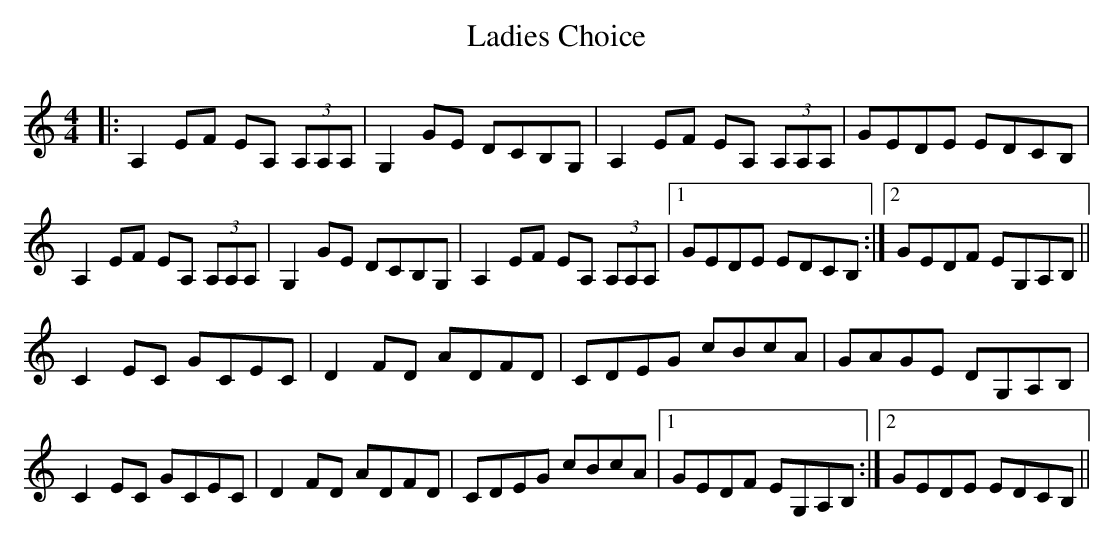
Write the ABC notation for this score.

X:1
T: Ladies Choice
M: 4/4
L: 1/8
K: Amin
|:A,2 EF EA, (3A,A,A,|G,2 GE DCB,G,|A,2 EF EA, (3A,A,A,|GEDE EDCB,|
A,2 EF EA, (3A,A,A,|G,2 GE DCB,G,|A,2 EF EA, (3A,A,A,|1 GEDE EDCB,:|2 GEDF EG,A,B,||
C2 EC GCEC|D2FD ADFD|CDEG cBcA|GAGE DG,A,B,|
C2 EC GCEC|D2FD ADFD|CDEG cBcA|1 GEDF EG,A,B,:|2 GEDE EDCB,||
